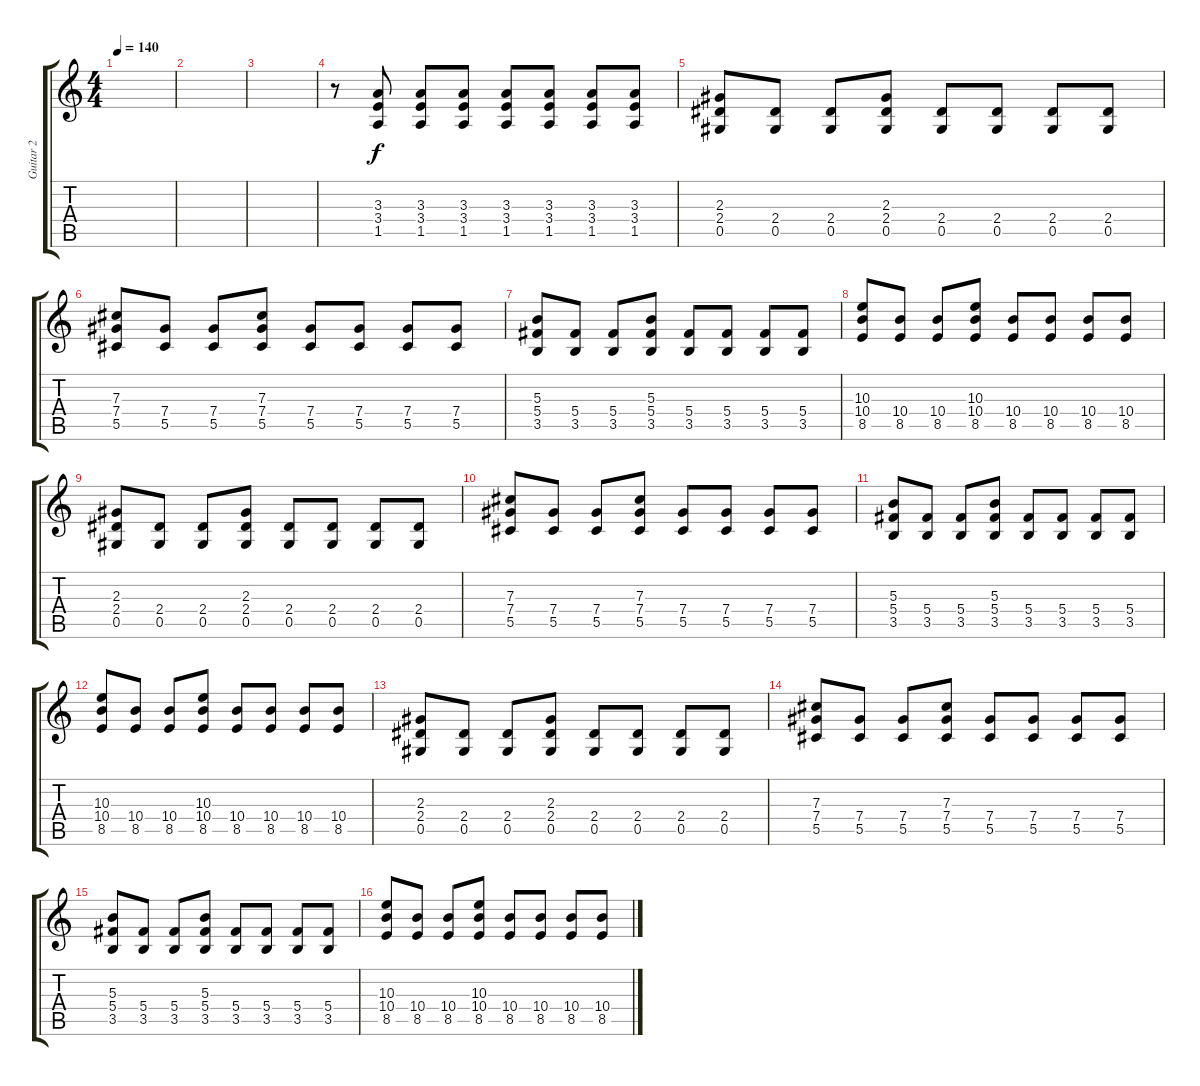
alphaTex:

\track ("Guitar 2" "Guitar 2") {instrument distortionguitar}
\staff {score tabs}
\tuning (Eb4 Bb3 Gb3 Db3 Ab2 Eb2) {hide}
\ts (4 4)
\tempo 140
\clef g2
\ks c
|
|
|
r.8 (3.3 3.4 1.5).8 (3.3 3.4 1.5).8 (3.3 3.4 1.5).8 (3.3 3.4 1.5).8 (3.3 3.4 1.5).8 (3.3 3.4 1.5).8 (3.3 3.4 1.5).8 |
(2.3 2.4 0.5).8 (2.4 0.5).8 (2.4 0.5).8 (2.3 2.4 0.5).8 (2.4 0.5).8 (2.4 0.5).8 (2.4 0.5).8 (2.4 0.5).8 |
(7.3 7.4 5.5).8 (7.4 5.5).8 (7.4 5.5).8 (7.3 7.4 5.5).8 (7.4 5.5).8 (7.4 5.5).8 (7.4 5.5).8 (7.4 5.5).8 |
(5.3 5.4 3.5).8 (5.4 3.5).8 (5.4 3.5).8 (5.3 5.4 3.5).8 (5.4 3.5).8 (5.4 3.5).8 (5.4 3.5).8 (5.4 3.5).8 |
(10.3 10.4 8.5).8 (10.4 8.5).8 (10.4 8.5).8 (10.3 10.4 8.5).8 (10.4 8.5).8 (10.4 8.5).8 (10.4 8.5).8 (10.4 8.5).8 |
(2.3 2.4 0.5).8 (2.4 0.5).8 (2.4 0.5).8 (2.3 2.4 0.5).8 (2.4 0.5).8 (2.4 0.5).8 (2.4 0.5).8 (2.4 0.5).8 |
(7.3 7.4 5.5).8 (7.4 5.5).8 (7.4 5.5).8 (7.3 7.4 5.5).8 (7.4 5.5).8 (7.4 5.5).8 (7.4 5.5).8 (7.4 5.5).8 |
(5.3 5.4 3.5).8 (5.4 3.5).8 (5.4 3.5).8 (5.3 5.4 3.5).8 (5.4 3.5).8 (5.4 3.5).8 (5.4 3.5).8 (5.4 3.5).8 |
(10.3 10.4 8.5).8 (10.4 8.5).8 (10.4 8.5).8 (10.3 10.4 8.5).8 (10.4 8.5).8 (10.4 8.5).8 (10.4 8.5).8 (10.4 8.5).8 |
(2.3 2.4 0.5).8 (2.4 0.5).8 (2.4 0.5).8 (2.3 2.4 0.5).8 (2.4 0.5).8 (2.4 0.5).8 (2.4 0.5).8 (2.4 0.5).8 |
(7.3 7.4 5.5).8 (7.4 5.5).8 (7.4 5.5).8 (7.3 7.4 5.5).8 (7.4 5.5).8 (7.4 5.5).8 (7.4 5.5).8 (7.4 5.5).8 |
(5.3 5.4 3.5).8 (5.4 3.5).8 (5.4 3.5).8 (5.3 5.4 3.5).8 (5.4 3.5).8 (5.4 3.5).8 (5.4 3.5).8 (5.4 3.5).8 |
(10.3 10.4 8.5).8 (10.4 8.5).8 (10.4 8.5).8 (10.3 10.4 8.5).8 (10.4 8.5).8 (10.4 8.5).8 (10.4 8.5).8 (10.4 8.5).8
